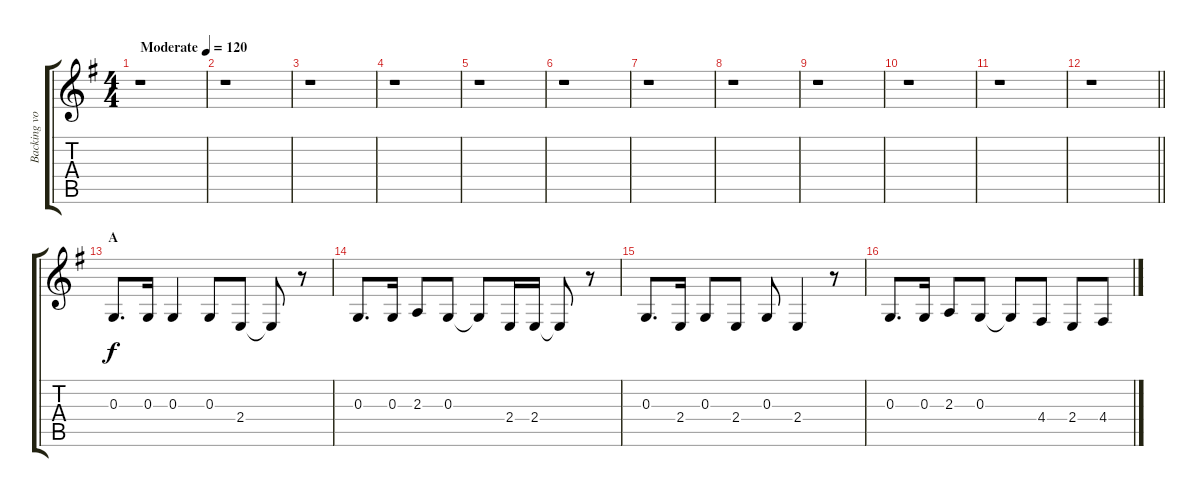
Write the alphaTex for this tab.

\track ("Backing vocals" "Backing vo") {instrument trumpet}
\staff {score tabs}
\tuning (E4 B3 G3 D3 A2 E2) {hide}
\ts (4 4)
\tempo (120 "Moderate")
\clef g2
\ks g
r.1{dy f instrument trumpet} |
r.1 |
r.1 |
r.1 |
r.1 |
r.1 |
r.1 |
r.1 |
r.1 |
r.1 |
r.1 |
\barLineRight lightlight
r.1 |
\section ("" "A")
0.3.8{d} 0.3.16 0.3.4 0.3.8 2.4.8 2.4{t}.8 r.8 |
0.3.8{d} 0.3.16 2.3.8 0.3.8 0.3{t}.8 2.4.16 2.4.16 2.4{t}.8 r.8 |
0.3.8{d} 2.4.16 0.3.8 2.4.8 0.3.8 2.4.4 r.8 |
0.3.8{d} 0.3.16 2.3.8 0.3.8 0.3{t}.8 4.4.8 2.4.8 4.4.8
